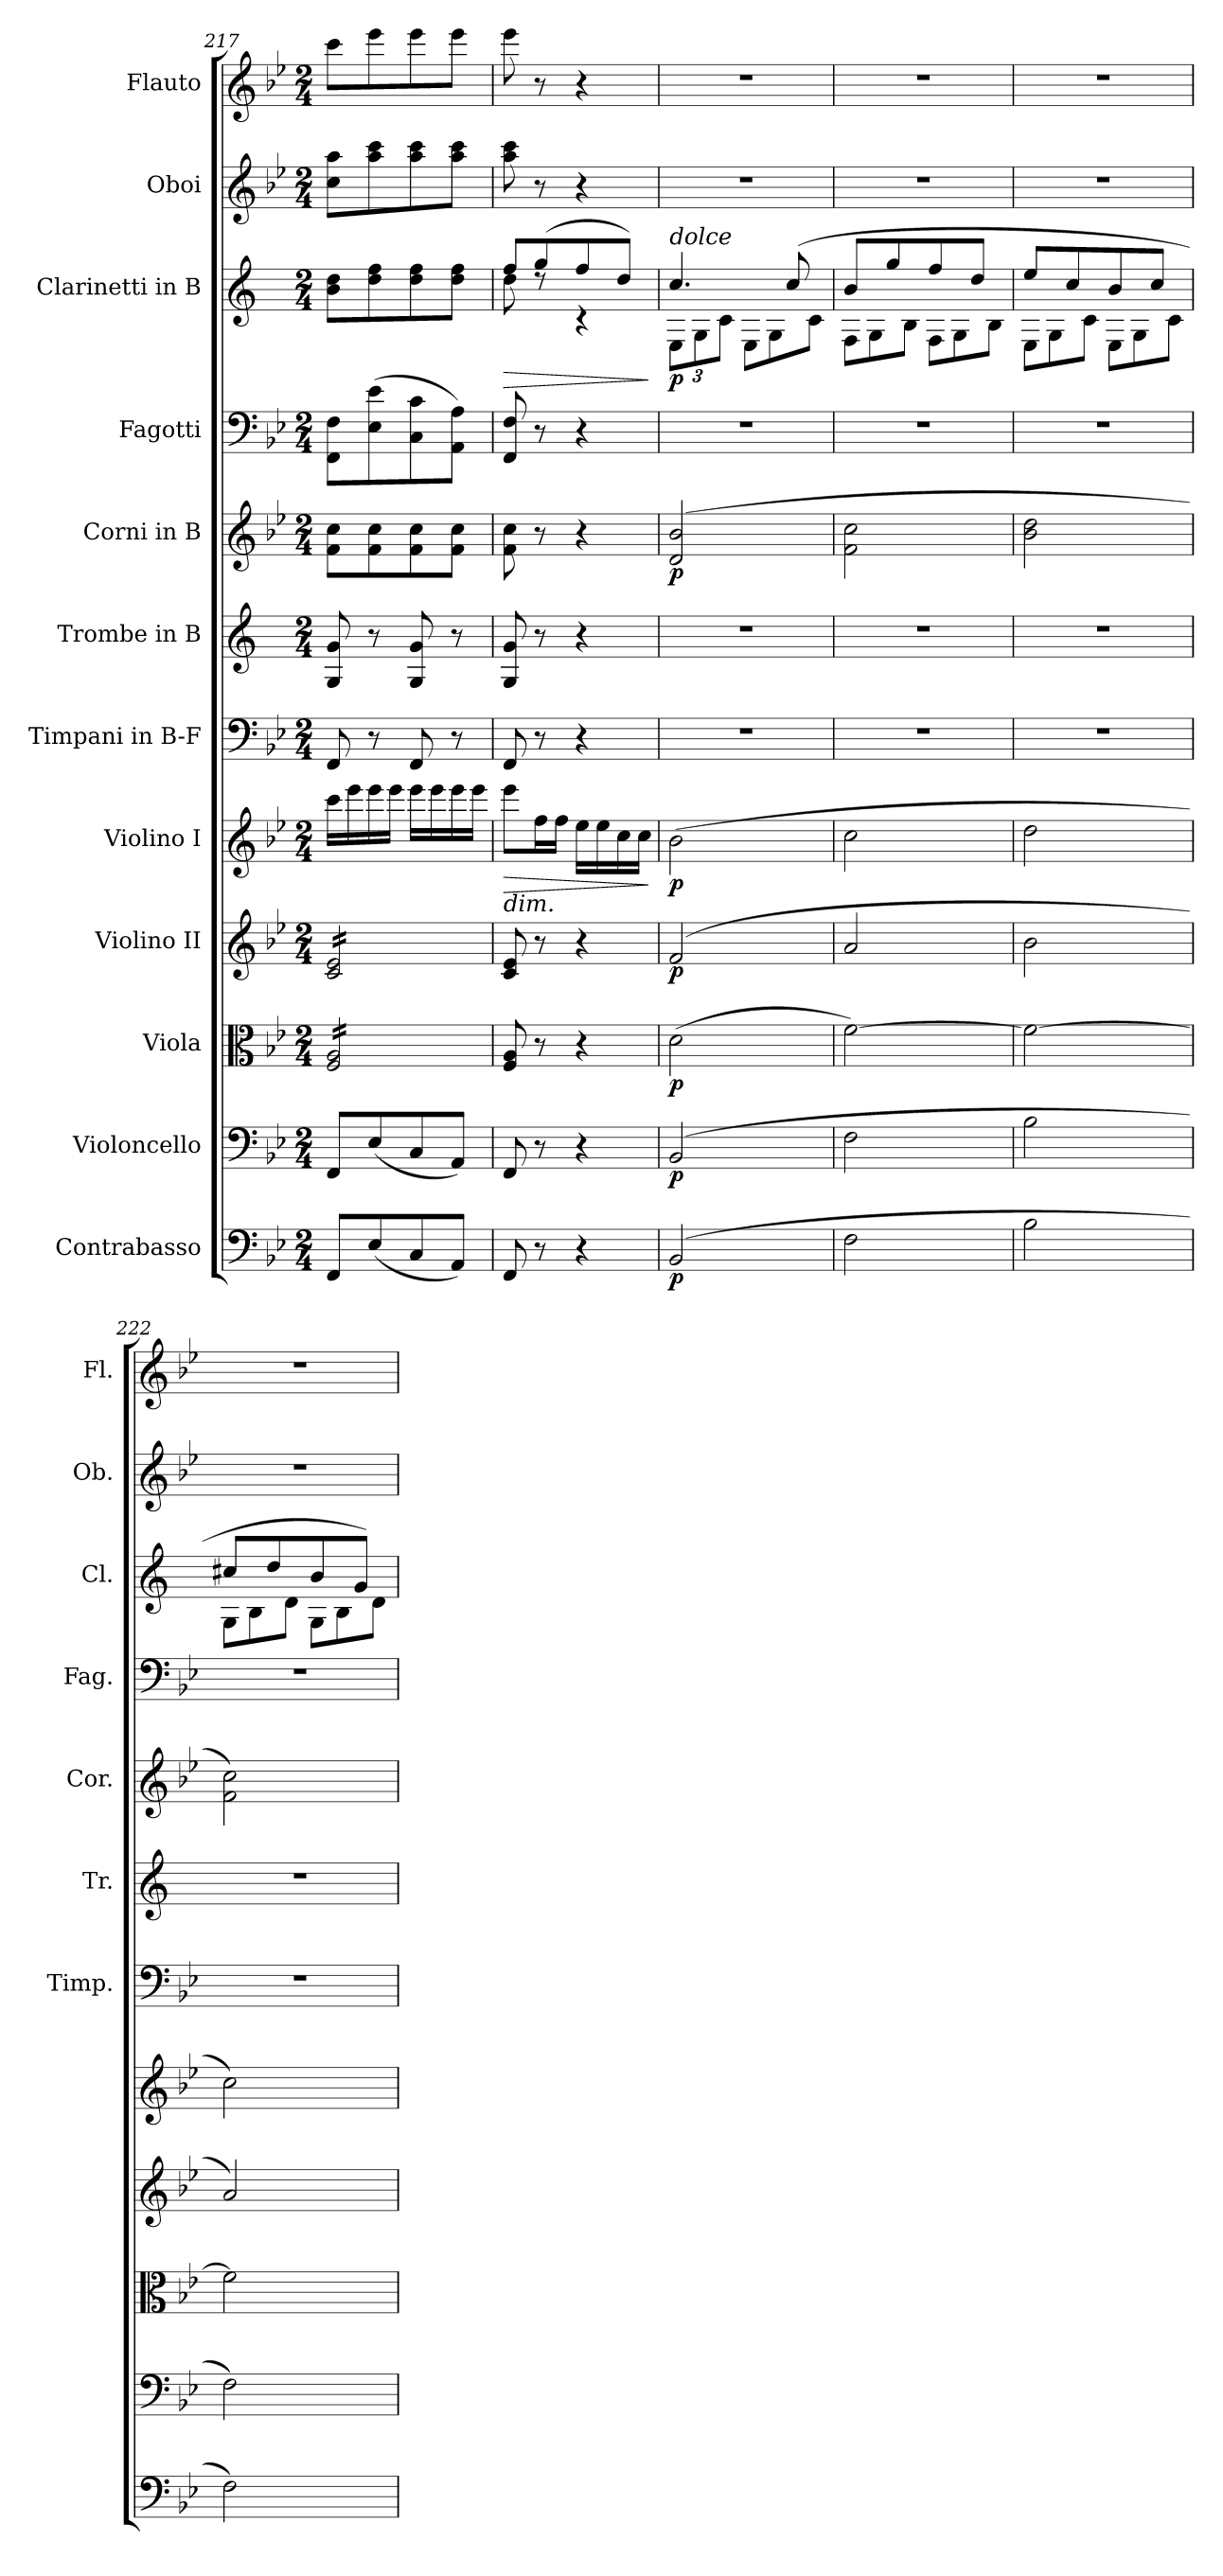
**kern	**dynam	**kern	**dynam	**kern	**dynam	**kern	**dynam	**kern	**dynam	**kern	**kern	**kern	**dynam	**kern	**kern	**dynam	**kern	**kern
*part12	*part12	*part11	*part11	*part10	*part10	*part9	*part9	*part8	*part8	*part7	*part6	*part5	*part5	*part4	*part3	*part3	*part2	*part1
*staff12	*staff12	*staff11	*staff11	*staff10	*staff10	*staff9	*staff9	*staff8	*staff8	*staff7	*staff6	*staff5	*staff5	*staff4	*staff3	*staff3	*staff2	*staff1
*I"Contrabasso	*	*I"Violoncello	*	*I"Viola	*	*I"Violino II	*	*I"Violino I	*	*I"Timpani in B-F	*I"Trombe in B	*I"Corni in B	*	*I"Fagotti	*I"Clarinetti in B	*	*I"Oboi	*I"Flauto
*	*	*	*	*	*	*	*	*	*	*I'Timp.	*I'Tr.	*I'Cor.	*	*I'Fag.	*I'Cl.	*	*I'Ob.	*I'Fl.
*clefF4	*	*clefF4	*	*clefC3	*	*clefG2	*	*clefG2	*	*clefF4	*clefG2	*clefG2	*	*clefF4	*clefG2	*	*clefG2	*clefG2
*ITrd7c12	*	*	*	*	*	*	*	*	*	*	*ITrd1c2	*ITrd8c14	*	*	*ITrd1c2	*	*	*
*k[b-e-]	*	*k[b-e-]	*	*k[b-e-]	*	*k[b-e-]	*	*k[b-e-]	*	*k[b-e-]	*k[b-e-]	*k[b-e-]	*	*k[b-e-]	*k[b-e-]	*	*k[b-e-]	*k[b-e-]
*M2/4	*	*M2/4	*	*M2/4	*	*M2/4	*	*M2/4	*	*M2/4	*M2/4	*M2/4	*	*M2/4	*M2/4	*	*M2/4	*M2/4
=217	=217	=217	=217	=217	=217	=217	=217	=217	=217	=217	=217	=217	=217	=217	=217	=217	=217	=217
*	*	*	*	*tremolo	*	*	*	*	*	*	*	*	*	*	*	*	*	*
*	*	*	*	*	*	*tremolo	*	*	*	*	*	*	*	*	*	*	*	*
8FFF/L	.	8FF/L	.	16F/ 16A/LL	.	16c/ 16e-/LL	.	16ccc\LL	.	8FF/	8F/ 8f/	8F\ 8c\L	.	8FF\ 8F\L	8a\ 8cc\L	.	8cc\ 8aa\L	8ccc\L
.	.	.	.	16F/ 16A/	.	16c/ 16e-/	.	16eee-\	.	.	.	.	.	.	.	.	.	.
(8EE-/	.	(8E-/	.	16F/ 16A/	.	16c/ 16e-/	.	16eee-\	.	8r	8r	8F\ 8c\	.	(8E-\ 8e-\	8cc\ 8ee-\	.	8aa\ 8ccc\	8eee-\
.	.	.	.	16F/ 16A/	.	16c/ 16e-/	.	16eee-\JJ	.	.	.	.	.	.	.	.	.	.
8CC/	.	8C/	.	16F/ 16A/	.	16c/ 16e-/	.	16eee-\LL	.	8FF/	8F/ 8f/	8F\ 8c\	.	8C\ 8c\	8cc\ 8ee-\	.	8aa\ 8ccc\	8eee-\
.	.	.	.	16F/ 16A/	.	16c/ 16e-/	.	16eee-\	.	.	.	.	.	.	.	.	.	.
8AAA/J)	.	8AA/J)	.	16F/ 16A/	.	16c/ 16e-/	.	16eee-\	.	8r	8r	8F\ 8c\J	.	8AA\ 8A\J)	8cc\ 8ee-\J	.	8aa\ 8ccc\J	8eee-\J
.	.	.	.	16F/ 16A/JJ	.	16c/ 16e-/JJ	.	16eee-\JJ	.	.	.	.	.	.	.	.	.	.
*	*	*	*	*	*	*Xtremolo	*	*	*	*	*	*	*	*	*	*	*	*
*	*	*	*	*Xtremolo	*	*	*	*	*	*	*	*	*	*	*	*	*	*
=218	=218	=218	=218	=218	=218	=218	=218	=218	=218	=218	=218	=218	=218	=218	=218	=218	=218	=218
!	!	!	!	!	!	!	!	!	!	!	!	!	!	!	!LO:TX:b:i:t=dim.	!	!	!
!	!	!	!	!	!	!	!	!LO:TX:b:i:t=dim.	!	!	!	!	!	!	!	!	!	!
!	!	!	!	!	!	!	!	!	!LO:HP:b	!	!	!	!	!	!	!LO:HP:b	!	!
*	*	*	*	*	*	*	*	*	*	*	*	*	*	*	*^	*	*	*
8FFF/	.	8FF/	.	8F/ 8A/	.	8c/ 8e-/	.	8eee-\L	>	8FF/	8F/ 8f/	8F\ 8c\	.	8FF/ 8F/	8ee-/L	8cc\	>	8aa\ 8ccc\	8eee-\
8r	.	8r	.	8r	.	8r	.	16ff\L	.	8r	8r	8r	.	8r	(8ff/	8rdd	.	8r	8r
.	.	.	.	.	.	.	.	16ff\JJ	.	.	.	.	.	.	.	.	.	.	.
4r	.	4r	.	4r	.	4r	.	16ee-\LL	.	4r	4r	4r	.	4r	8ee-/	4r	.	4r	4r
.	.	.	.	.	.	.	.	16ee-\	.	.	.	.	.	.	.	.	.	.	.
.	.	.	.	.	.	.	.	16cc\	.	.	.	.	.	.	8cc/J)	.	.	.	.
.	.	.	.	.	.	.	.	16cc\JJ	.	.	.	.	.	.	.	.	.	.	.
*	*	*	*	*	*	*	*	*	*	*	*	*	*	*	*v	*v	*	*	*
.	.	.	.	.	.	.	.	.	]	.	.	.	.	.	.	]	.	.
=219	=219	=219	=219	=219	=219	=219	=219	=219	=219	=219	=219	=219	=219	=219	=219	=219	=219	=219
*	*	*	*	*	*	*	*	*	*	*	*	*	*	*	*^	*	*	*
*	*	*	*	*	*	*	*	*	*	*	*	*	*	*	*	*Xbrackettup	*	*	*
!	!	!	!	!	!	!	!	!	!	!	!	!	!	!	!LO:TX:a:i:t=dolce	!	!	!	!
!	!LO:DY:b	!	!LO:DY:b	!	!LO:DY:b	!	!LO:DY:b	!	!LO:DY:b	!	!	!	!LO:DY:b	!	!	!	!LO:DY:b	!	!
(2BBB-/	p	(2BB-/	p	(2d\	p	(2f/	p	(2b-\	p	2r	2r	(2D/ 2B-/	p	2r	4.b-/	12D\L	p	2r	2r
.	.	.	.	.	.	.	.	.	.	.	.	.	.	.	.	12F\	.	.	.
.	.	.	.	.	.	.	.	.	.	.	.	.	.	.	.	12B-\J	.	.	.
*	*	*	*	*	*	*	*	*	*	*	*	*	*	*	*	*Xtuplet	*	*	*
.	.	.	.	.	.	.	.	.	.	.	.	.	.	.	.	12D\L	.	.	.
.	.	.	.	.	.	.	.	.	.	.	.	.	.	.	.	12F\	.	.	.
.	.	.	.	.	.	.	.	.	.	.	.	.	.	.	(8b-/	.	.	.	.
.	.	.	.	.	.	.	.	.	.	.	.	.	.	.	.	12B-\J	.	.	.
!!LO:PB:g=z
=220	=220	=220	=220	=220	=220	=220	=220	=220	=220	=220	=220	=220	=220	=220	=220	=220	=220	=220	=220
2FF\	.	2F\	.	[2f\)	.	2a/	.	2cc\	.	2r	2r	2F\ 2c\	.	2r	8a/L	12E-\L	.	2r	2r
.	.	.	.	.	.	.	.	.	.	.	.	.	.	.	.	12F\	.	.	.
.	.	.	.	.	.	.	.	.	.	.	.	.	.	.	8ff/	.	.	.	.
.	.	.	.	.	.	.	.	.	.	.	.	.	.	.	.	12A\J	.	.	.
.	.	.	.	.	.	.	.	.	.	.	.	.	.	.	8ee-/	12E-\L	.	.	.
.	.	.	.	.	.	.	.	.	.	.	.	.	.	.	.	12F\	.	.	.
.	.	.	.	.	.	.	.	.	.	.	.	.	.	.	8cc/J	.	.	.	.
.	.	.	.	.	.	.	.	.	.	.	.	.	.	.	.	12A\J	.	.	.
=221	=221	=221	=221	=221	=221	=221	=221	=221	=221	=221	=221	=221	=221	=221	=221	=221	=221	=221	=221
2BB-\	.	2B-\	.	2f\_	.	2b-\	.	2dd\	.	2r	2r	2B-\ 2d\	.	2r	8dd/L	12D\L	.	2r	2r
.	.	.	.	.	.	.	.	.	.	.	.	.	.	.	.	12F\	.	.	.
.	.	.	.	.	.	.	.	.	.	.	.	.	.	.	8b-/	.	.	.	.
.	.	.	.	.	.	.	.	.	.	.	.	.	.	.	.	12B-\J	.	.	.
.	.	.	.	.	.	.	.	.	.	.	.	.	.	.	8a/	12D\L	.	.	.
.	.	.	.	.	.	.	.	.	.	.	.	.	.	.	.	12F\	.	.	.
.	.	.	.	.	.	.	.	.	.	.	.	.	.	.	8b-/J	.	.	.	.
.	.	.	.	.	.	.	.	.	.	.	.	.	.	.	.	12B-\J	.	.	.
=222	=222	=222	=222	=222	=222	=222	=222	=222	=222	=222	=222	=222	=222	=222	=222	=222	=222	=222	=222
2FF\)	.	2F\)	.	2f\]	.	2a/)	.	2cc\)	.	2r	2r	2F\ 2c\)	.	2r	8bn/L	12F\L	.	2r	2r
.	.	.	.	.	.	.	.	.	.	.	.	.	.	.	.	12A\	.	.	.
.	.	.	.	.	.	.	.	.	.	.	.	.	.	.	8cc/	.	.	.	.
.	.	.	.	.	.	.	.	.	.	.	.	.	.	.	.	12c\J	.	.	.
.	.	.	.	.	.	.	.	.	.	.	.	.	.	.	8a/	12F\L	.	.	.
.	.	.	.	.	.	.	.	.	.	.	.	.	.	.	.	12A\	.	.	.
.	.	.	.	.	.	.	.	.	.	.	.	.	.	.	8f/J)	.	.	.	.
.	.	.	.	.	.	.	.	.	.	.	.	.	.	.	.	12c\J	.	.	.
*	*	*	*	*	*	*	*	*	*	*	*	*	*	*	*v	*v	*	*	*
=	=	=	=	=	=	=	=	=	=	=	=	=	=	=	=	=	=	=
*-	*-	*-	*-	*-	*-	*-	*-	*-	*-	*-	*-	*-	*-	*-	*-	*-	*-	*-
